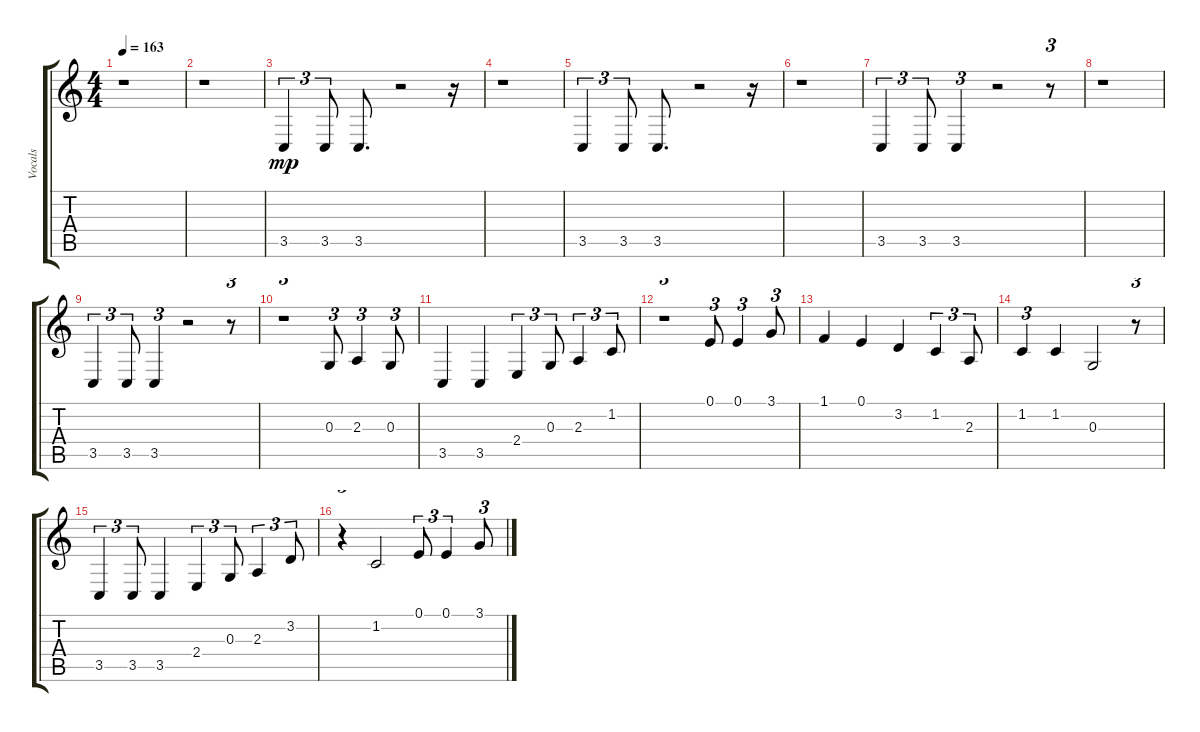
\track ("Vocals" "Vocals") {instrument electricgrandpiano}
\staff {score tabs}
\tuning (E4 B3 G3 D3 A2 E2) {hide}
\ts (4 4)
\tempo 163
\clef g2
\ks c
r.1{dy mp instrument electricgrandpiano} |
r.1 |
3.5.4{tu (3 2)} 3.5.8{tu (3 2)} 3.5.8{d} r.2 r.16 |
r.1 |
3.5.4{tu (3 2)} 3.5.8{tu (3 2)} 3.5.8{d} r.2 r.16 |
r.1 |
3.5.4{tu (3 2)} 3.5.8{tu (3 2)} 3.5.4{tu (3 2)} r.2 r.8{tu (3 2)} |
r.1 |
3.5.4{tu (3 2)} 3.5.8{tu (3 2)} 3.5.4{tu (3 2)} r.2 r.8{tu (3 2)} |
r.1{tu (3 2)} 0.3.8{tu (3 2)} 2.3.4{tu (3 2)} 0.3.8{tu (3 2)} |
3.5.4 3.5.4 2.4.4{tu (3 2)} 0.3.8{tu (3 2)} 2.3.4{tu (3 2)} 1.2.8{tu (3 2)} |
r.1{tu (3 2)} 0.1.8{tu (3 2)} 0.1.4{tu (3 2)} 3.1.8{tu (3 2)} |
1.1.4 0.1.4 3.2.4 1.2.4{tu (3 2)} 2.3.8{tu (3 2)} |
1.2.4{tu (3 2)} 1.2.4 0.3.2 r.8{tu (3 2)} |
3.5.4{tu (3 2)} 3.5.8{tu (3 2)} 3.5.4 2.4.4{tu (3 2)} 0.3.8{tu (3 2)} 2.3.4{tu (3 2)} 3.2.8{tu (3 2)} |
r.4{tu (3 2)} 1.2.2 0.1.8{tu (3 2)} 0.1.4{tu (3 2)} 3.1.8{tu (3 2)}
